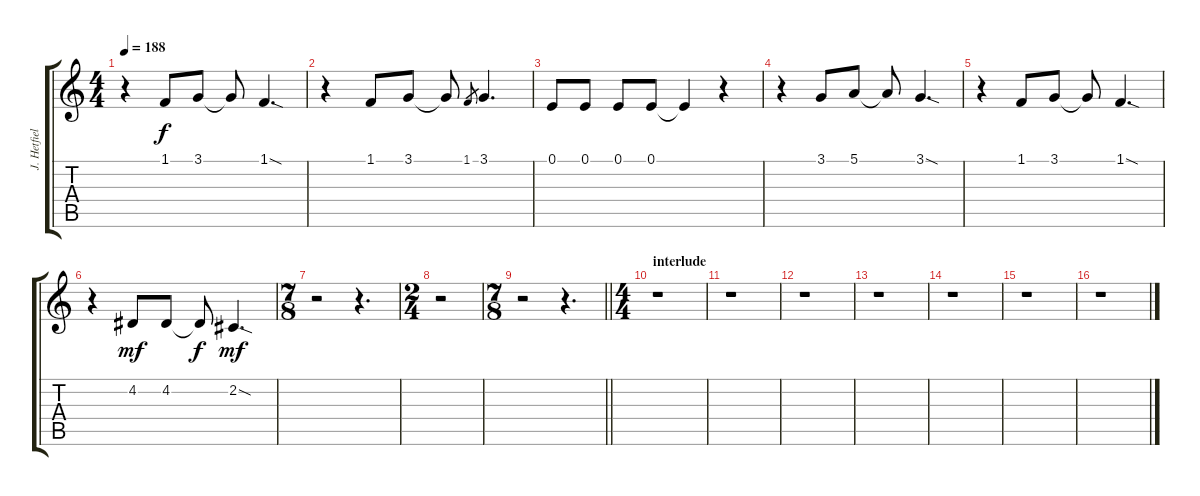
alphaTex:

\track ("J. Hetfield - Lead vocals" "J. Hetfiel") {instrument cello}
\staff {score tabs}
\tuning (E4 B3 G3 D3 A2 E2) {hide}
\ts (4 4)
\tempo 188
\clef g2
\ks c
r.4{dy f} 1.1.8 3.1.8 3.1{t}.8 1.1{sod}.4{d} |
r.4 1.1.8 3.1.8 3.1{t}.8 1.1.8{gr} 3.1.4{d} |
0.1.8 0.1.8 0.1.8 0.1.8 0.1{t}.4 r.4 |
r.4 3.1.8 5.1.8 5.1{t}.8 3.1{sod}.4{d} |
r.4 1.1.8 3.1.8 3.1{t}.8 1.1{sod}.4{d} |
r.4 4.2.8{dy mf} 4.2.8 4.2{t}.8{dy f} 2.2{sod}.4{d dy mf} |
\ts (7 8)
r.2 r.4{d} |
\ts (2 4)
r.2 |
\ts (7 8)
\barLineRight lightlight
r.2 r.4{d} |
\ts (4 4)
\section ("" "interlude")
r.1 |
r.1 |
r.1 |
r.1 |
r.1 |
r.1 |
r.1
